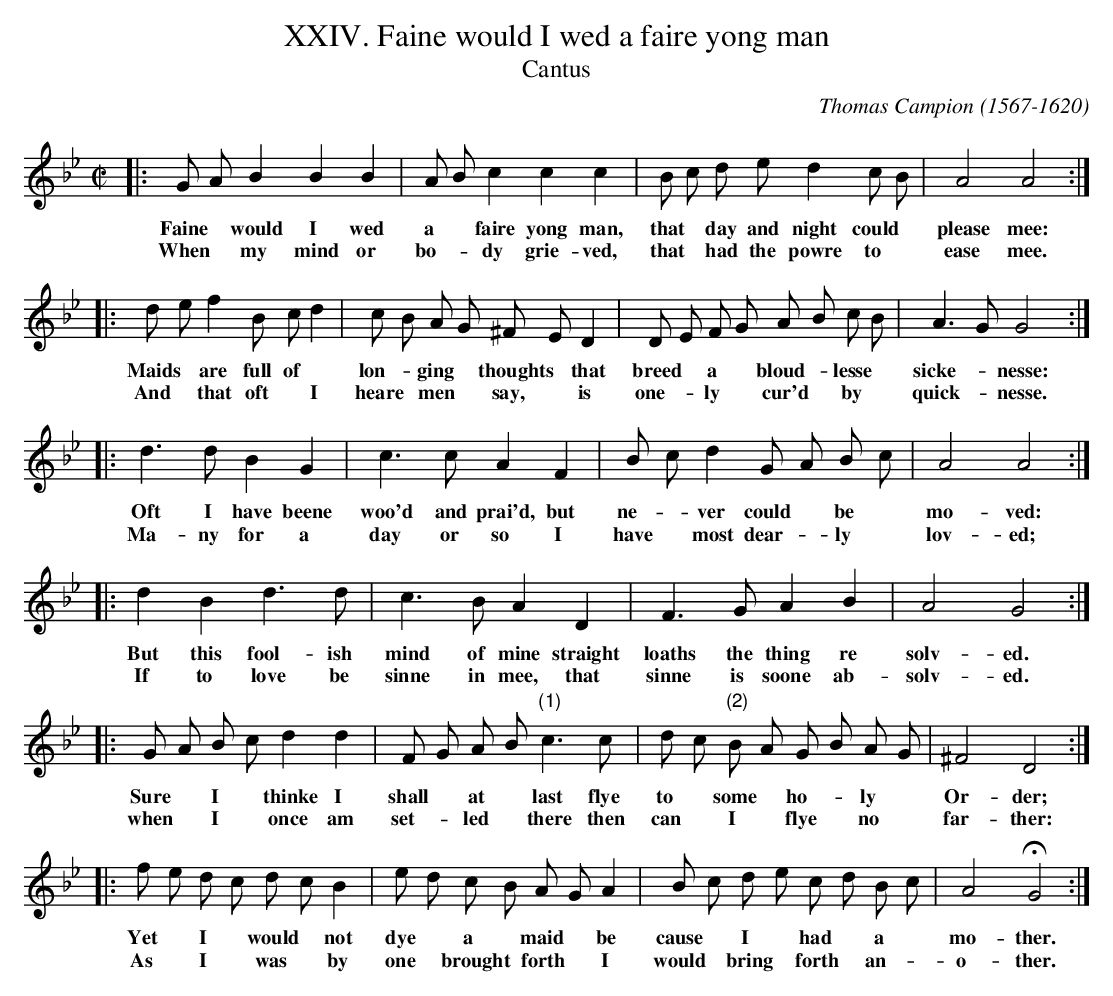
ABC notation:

X:1
T:XXIV. Faine would I wed a faire yong man
T:Cantus
C:Thomas Campion (1567-1620)
M:C|
L:1/4
K:G min
|: G/ A/  B B B | A/ B/ c c c | B/ c/ d/ e/ d c/ B/ | A2 A2 :|
w:Faine * would I wed a * faire yong man, that * day and night could * please mee:
w:When * my mind or bo- * dy grie- ved, that * had the powre to * ease mee.
|: d/ e/ f B/ c/ d | c/ B/ A/ G/ ^F/ E/ D | D/ E/ F/ G/ A/ B/ c/ B/ | A > G G2 :|
w:Maids * are full of * lon- * ging * thoughts * that breed * a * bloud- * lesse * sicke- * nesse:
w:And * that oft * I heare * men * say, * is one- * ly * cur'd * by * quick- * nesse.
|: d > d B G |c > c A F | B/ c/ d G/ A/ B/ c/ | A2 A2 :|
w:Oft I have beene woo'd and prai'd,  but ne- * ver could * be * mo- ved:
w:Ma- ny for a day or so I have * most dear- * ly * lov- ed;
|:d B d > d | c > B A D | F > G A B | A2 G2 :|
w:But this fool- ish mind of mine straight loaths the thing re solv- ed.
w:If to love be sinne in mee, that sinne is soone ab- solv- ed.
|: G/ A/ B/ c/ d d | F/ G/ A/ B/ "(1)"c > c | d/ c/ "(2)"B/ A/ G/ B/ A/ G/ | ^F2 D2 :|
w: Sure * I * thinke I shall * at * last flye to * some * ho- * ly * Or- der;
w: when * I * once am set- * led * there then can * I * flye * no * far- ther:
|: f/ e/ d/ c/ d/ c/ B | e/ d/ c/ B/ A/ G/ A | B/ c/ d/ e/ c/ d/ B/ c/ | A2 HG2 :|
w:Yet * I * would * not dye * a * maid * be cause * I * had * a * mo- ther.
w:As * I * was * by one * brought * forth * I would * bring * forth * an- * o- ther.
